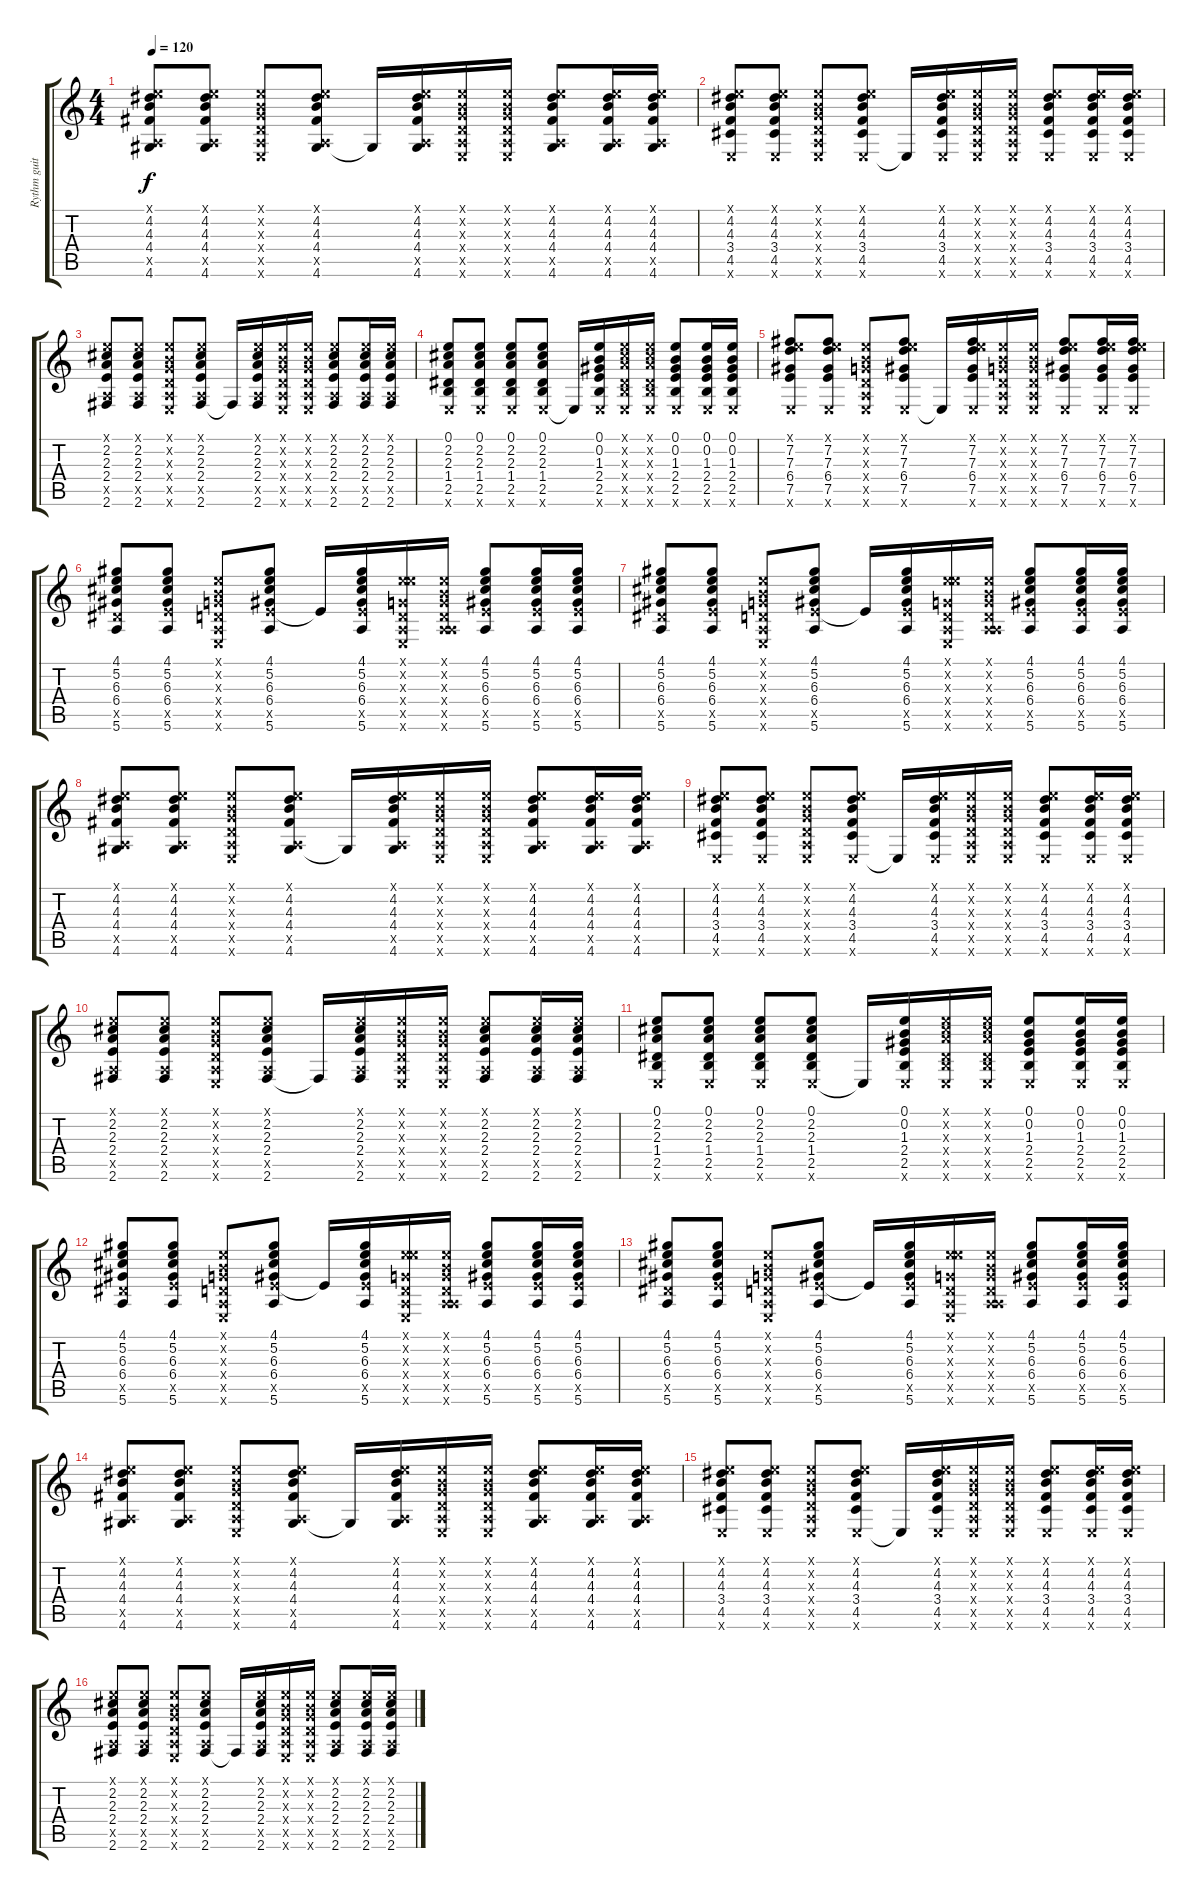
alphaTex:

\track ("Rythm guitar" "Rythm guit") {instrument acousticguitarsteel}
\staff {score tabs}
\tuning (E4 B3 G3 D3 A2 E2) {hide}
\ts (4 4)
\tempo 120
\clef g2
\ks c
(0.1{x} 4.2 4.3 4.4 0.5{x} 4.6).8{dy f} (0.1{x} 4.2 4.3 4.4 0.5{x} 4.6).8 (0.1{x} 0.2{x} 0.3{x} 0.4{x} 0.5{x} 0.6{x}).8 (0.1{x} 4.2 4.3 4.4 0.5{x} 4.6).8 4.6{t}.16 (0.1{x} 4.2 4.3 4.4 0.5{x} 4.6).16 (0.1{x} 0.2{x} 0.3{x} 0.4{x} 0.5{x} 0.6{x}).16 (0.1{x} 0.2{x} 0.3{x} 0.4{x} 0.5{x} 0.6{x}).16 (0.1{x} 4.2 4.3 4.4 0.5{x} 4.6).8 (0.1{x} 4.2 4.3 4.4 0.5{x} 4.6).16 (0.1{x} 4.2 4.3 4.4 0.5{x} 4.6).16 |
(0.1{x} 4.2 4.3 3.4 4.5 0.6{x}).8 (0.1{x} 4.2 4.3 3.4 4.5 0.6{x}).8 (0.1{x} 0.2{x} 0.3{x} 0.4{x} 0.5{x} 0.6{x}).8 (0.1{x} 4.2 4.3 3.4 4.5 0.6{x}).8 0.6{t}.16 (0.1{x} 4.2 4.3 3.4 4.5 0.6{x}).16 (0.1{x} 0.2{x} 0.3{x} 0.4{x} 0.5{x} 0.6{x}).16 (0.1{x} 0.2{x} 0.3{x} 0.4{x} 0.5{x} 0.6{x}).16 (0.1{x} 4.2 4.3 3.4 4.5 0.6{x}).8 (0.1{x} 4.2 4.3 3.4 4.5 0.6{x}).16 (0.1{x} 4.2 4.3 3.4 4.5 0.6{x}).16 |
(0.1{x} 2.2 2.3 2.4 0.5{x} 2.6).8 (0.1{x} 2.2 2.3 2.4 0.5{x} 2.6).8 (0.1{x} 0.2{x} 0.3{x} 0.4{x} 0.5{x} 0.6{x}).8 (0.1{x} 2.2 2.3 2.4 0.5{x} 2.6).8 2.6{t}.16 (0.1{x} 2.2 2.3 2.4 0.5{x} 2.6).16 (0.1{x} 0.2{x} 0.3{x} 0.4{x} 0.5{x} 0.6{x}).16 (0.1{x} 0.2{x} 0.3{x} 0.4{x} 0.5{x} 0.6{x}).16 (0.1{x} 2.2 2.3 2.4 0.5{x} 2.6).8 (0.1{x} 2.2 2.3 2.4 0.5{x} 2.6).16 (0.1{x} 2.2 2.3 2.4 0.5{x} 2.6).16 |
(0.1 2.2 2.3 1.4 2.5 0.6{x}).8 (0.1 2.2 2.3 1.4 2.5 0.6{x}).8 (0.1 2.2 2.3 1.4 2.5 0.6{x}).8 (0.1 2.2 2.3 1.4 2.5 0.6{x}).8 0.6{t}.16 (0.1 0.2 1.3 2.4 2.5 0.6{x}).16 (0.1{x} 2.2{x} 2.3{x} 1.4{x} 2.5{x} 0.6{x}).16 (0.1{x} 2.2{x} 2.3{x} 1.4{x} 2.5{x} 0.6{x}).16 (0.1 0.2 1.3 2.4 2.5 0.6{x}).8 (0.1 0.2 1.3 2.4 2.5 0.6{x}).16 (0.1 0.2 1.3 2.4 2.5 0.6{x}).16 |
(0.1{x} 7.2 7.3 6.4 7.5 0.6{x}).8 (0.1{x} 7.2 7.3 6.4 7.5 0.6{x}).8 (0.1{x} 0.2{x} 0.3{x} 0.4{x} 0.5{x} 0.6{x}).8 (0.1{x} 7.2 7.3 6.4 7.5 0.6{x}).8 0.6{t}.16 (0.1{x} 7.2 7.3 6.4 7.5 0.6{x}).16 (0.1{x} 0.2{x} 0.3{x} 0.4{x} 0.5{x} 0.6{x}).16 (0.1{x} 0.2{x} 0.3{x} 0.4{x} 0.5{x} 0.6{x}).16 (0.1{x} 7.2 7.3 6.4 7.5 0.6{x}).8 (0.1{x} 7.2 7.3 6.4 7.5 0.6{x}).16 (0.1{x} 7.2 7.3 6.4 7.5 0.6{x}).16 |
(4.1 5.2 6.3 6.4 6.5{x} 5.6).8 (4.1 5.2 6.3 6.4 7.5{x} 5.6).8 (0.1{x} 0.2{x} 0.3{x} 0.4{x} 0.5{x} 0.6{x}).8 (4.1 5.2 6.3 6.4 7.5{x} 5.6).8 7.5{t}.16 (4.1 5.2 6.3 6.4 7.5{x} 5.6).16 (0.1{x} 5.2{x} 0.3{x} 0.4{x} 0.5{x} 0.6{x}).16 (0.1{x} 0.2{x} 0.3{x} 0.4{x} 0.5{x} 5.6{x}).16 (4.1 5.2 6.3 6.4 7.5{x} 5.6).8 (4.1 5.2 6.3 6.4 7.5{x} 5.6).16 (4.1 5.2 6.3 6.4 7.5{x} 5.6).16 |
(4.1 5.2 6.3 6.4 6.5{x} 5.6).8 (4.1 5.2 6.3 6.4 7.5{x} 5.6).8 (0.1{x} 0.2{x} 0.3{x} 0.4{x} 0.5{x} 0.6{x}).8 (4.1 5.2 6.3 6.4 7.5{x} 5.6).8 7.5{t}.16 (4.1 5.2 6.3 6.4 7.5{x} 5.6).16 (0.1{x} 5.2{x} 0.3{x} 0.4{x} 0.5{x} 0.6{x}).16 (0.1{x} 0.2{x} 0.3{x} 0.4{x} 0.5{x} 5.6{x}).16 (4.1 5.2 6.3 6.4 7.5{x} 5.6).8 (4.1 5.2 6.3 6.4 7.5{x} 5.6).16 (4.1 5.2 6.3 6.4 7.5{x} 5.6).16 |
(0.1{x} 4.2 4.3 4.4 0.5{x} 4.6).8 (0.1{x} 4.2 4.3 4.4 0.5{x} 4.6).8 (0.1{x} 0.2{x} 0.3{x} 0.4{x} 0.5{x} 0.6{x}).8 (0.1{x} 4.2 4.3 4.4 0.5{x} 4.6).8 4.6{t}.16 (0.1{x} 4.2 4.3 4.4 0.5{x} 4.6).16 (0.1{x} 0.2{x} 0.3{x} 0.4{x} 0.5{x} 0.6{x}).16 (0.1{x} 0.2{x} 0.3{x} 0.4{x} 0.5{x} 0.6{x}).16 (0.1{x} 4.2 4.3 4.4 0.5{x} 4.6).8 (0.1{x} 4.2 4.3 4.4 0.5{x} 4.6).16 (0.1{x} 4.2 4.3 4.4 0.5{x} 4.6).16 |
(0.1{x} 4.2 4.3 3.4 4.5 0.6{x}).8 (0.1{x} 4.2 4.3 3.4 4.5 0.6{x}).8 (0.1{x} 0.2{x} 0.3{x} 0.4{x} 0.5{x} 0.6{x}).8 (0.1{x} 4.2 4.3 3.4 4.5 0.6{x}).8 0.6{t}.16 (0.1{x} 4.2 4.3 3.4 4.5 0.6{x}).16 (0.1{x} 0.2{x} 0.3{x} 0.4{x} 0.5{x} 0.6{x}).16 (0.1{x} 0.2{x} 0.3{x} 0.4{x} 0.5{x} 0.6{x}).16 (0.1{x} 4.2 4.3 3.4 4.5 0.6{x}).8 (0.1{x} 4.2 4.3 3.4 4.5 0.6{x}).16 (0.1{x} 4.2 4.3 3.4 4.5 0.6{x}).16 |
(0.1{x} 2.2 2.3 2.4 0.5{x} 2.6).8 (0.1{x} 2.2 2.3 2.4 0.5{x} 2.6).8 (0.1{x} 0.2{x} 0.3{x} 0.4{x} 0.5{x} 0.6{x}).8 (0.1{x} 2.2 2.3 2.4 0.5{x} 2.6).8 2.6{t}.16 (0.1{x} 2.2 2.3 2.4 0.5{x} 2.6).16 (0.1{x} 0.2{x} 0.3{x} 0.4{x} 0.5{x} 0.6{x}).16 (0.1{x} 0.2{x} 0.3{x} 0.4{x} 0.5{x} 0.6{x}).16 (0.1{x} 2.2 2.3 2.4 0.5{x} 2.6).8 (0.1{x} 2.2 2.3 2.4 0.5{x} 2.6).16 (0.1{x} 2.2 2.3 2.4 0.5{x} 2.6).16 |
(0.1 2.2 2.3 1.4 2.5 0.6{x}).8 (0.1 2.2 2.3 1.4 2.5 0.6{x}).8 (0.1 2.2 2.3 1.4 2.5 0.6{x}).8 (0.1 2.2 2.3 1.4 2.5 0.6{x}).8 0.6{t}.16 (0.1 0.2 1.3 2.4 2.5 0.6{x}).16 (0.1{x} 2.2{x} 2.3{x} 1.4{x} 2.5{x} 0.6{x}).16 (0.1{x} 2.2{x} 2.3{x} 1.4{x} 2.5{x} 0.6{x}).16 (0.1 0.2 1.3 2.4 2.5 0.6{x}).8 (0.1 0.2 1.3 2.4 2.5 0.6{x}).16 (0.1 0.2 1.3 2.4 2.5 0.6{x}).16 |
(4.1 5.2 6.3 6.4 6.5{x} 5.6).8 (4.1 5.2 6.3 6.4 7.5{x} 5.6).8 (0.1{x} 0.2{x} 0.3{x} 0.4{x} 0.5{x} 0.6{x}).8 (4.1 5.2 6.3 6.4 7.5{x} 5.6).8 7.5{t}.16 (4.1 5.2 6.3 6.4 7.5{x} 5.6).16 (0.1{x} 5.2{x} 0.3{x} 0.4{x} 0.5{x} 0.6{x}).16 (0.1{x} 0.2{x} 0.3{x} 0.4{x} 0.5{x} 5.6{x}).16 (4.1 5.2 6.3 6.4 7.5{x} 5.6).8 (4.1 5.2 6.3 6.4 7.5{x} 5.6).16 (4.1 5.2 6.3 6.4 7.5{x} 5.6).16 |
(4.1 5.2 6.3 6.4 6.5{x} 5.6).8 (4.1 5.2 6.3 6.4 7.5{x} 5.6).8 (0.1{x} 0.2{x} 0.3{x} 0.4{x} 0.5{x} 0.6{x}).8 (4.1 5.2 6.3 6.4 7.5{x} 5.6).8 7.5{t}.16 (4.1 5.2 6.3 6.4 7.5{x} 5.6).16 (0.1{x} 5.2{x} 0.3{x} 0.4{x} 0.5{x} 0.6{x}).16 (0.1{x} 0.2{x} 0.3{x} 0.4{x} 0.5{x} 5.6{x}).16 (4.1 5.2 6.3 6.4 7.5{x} 5.6).8 (4.1 5.2 6.3 6.4 7.5{x} 5.6).16 (4.1 5.2 6.3 6.4 7.5{x} 5.6).16 |
(0.1{x} 4.2 4.3 4.4 0.5{x} 4.6).8 (0.1{x} 4.2 4.3 4.4 0.5{x} 4.6).8 (0.1{x} 0.2{x} 0.3{x} 0.4{x} 0.5{x} 0.6{x}).8 (0.1{x} 4.2 4.3 4.4 0.5{x} 4.6).8 4.6{t}.16 (0.1{x} 4.2 4.3 4.4 0.5{x} 4.6).16 (0.1{x} 0.2{x} 0.3{x} 0.4{x} 0.5{x} 0.6{x}).16 (0.1{x} 0.2{x} 0.3{x} 0.4{x} 0.5{x} 0.6{x}).16 (0.1{x} 4.2 4.3 4.4 0.5{x} 4.6).8 (0.1{x} 4.2 4.3 4.4 0.5{x} 4.6).16 (0.1{x} 4.2 4.3 4.4 0.5{x} 4.6).16 |
(0.1{x} 4.2 4.3 3.4 4.5 0.6{x}).8 (0.1{x} 4.2 4.3 3.4 4.5 0.6{x}).8 (0.1{x} 0.2{x} 0.3{x} 0.4{x} 0.5{x} 0.6{x}).8 (0.1{x} 4.2 4.3 3.4 4.5 0.6{x}).8 0.6{t}.16 (0.1{x} 4.2 4.3 3.4 4.5 0.6{x}).16 (0.1{x} 0.2{x} 0.3{x} 0.4{x} 0.5{x} 0.6{x}).16 (0.1{x} 0.2{x} 0.3{x} 0.4{x} 0.5{x} 0.6{x}).16 (0.1{x} 4.2 4.3 3.4 4.5 0.6{x}).8 (0.1{x} 4.2 4.3 3.4 4.5 0.6{x}).16 (0.1{x} 4.2 4.3 3.4 4.5 0.6{x}).16 |
(0.1{x} 2.2 2.3 2.4 0.5{x} 2.6).8 (0.1{x} 2.2 2.3 2.4 0.5{x} 2.6).8 (0.1{x} 0.2{x} 0.3{x} 0.4{x} 0.5{x} 0.6{x}).8 (0.1{x} 2.2 2.3 2.4 0.5{x} 2.6).8 2.6{t}.16 (0.1{x} 2.2 2.3 2.4 0.5{x} 2.6).16 (0.1{x} 0.2{x} 0.3{x} 0.4{x} 0.5{x} 0.6{x}).16 (0.1{x} 0.2{x} 0.3{x} 0.4{x} 0.5{x} 0.6{x}).16 (0.1{x} 2.2 2.3 2.4 0.5{x} 2.6).8 (0.1{x} 2.2 2.3 2.4 0.5{x} 2.6).16 (0.1{x} 2.2 2.3 2.4 0.5{x} 2.6).16
